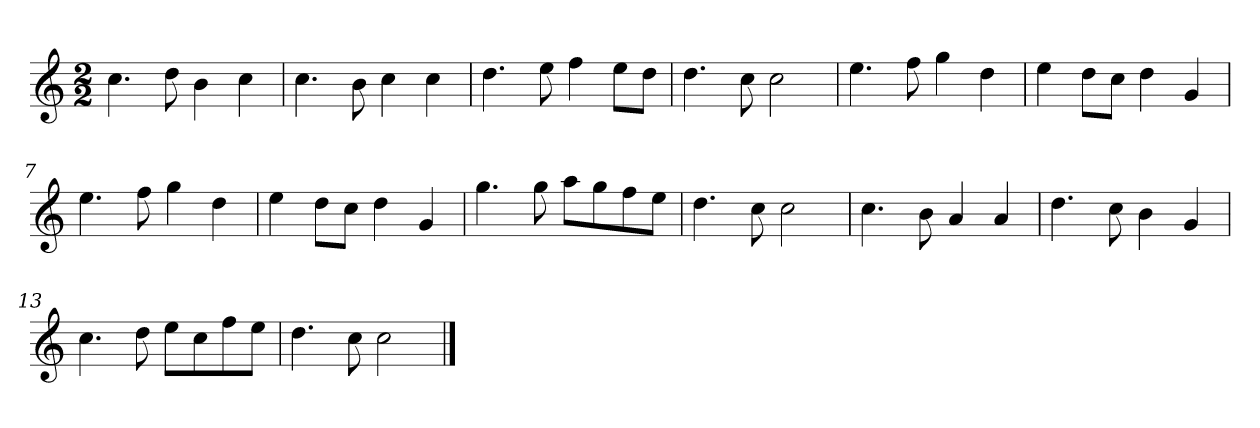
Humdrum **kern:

**kern
*part1
*staff1
*k[]
*M2/2
*MM120
=1
4.cc
8dd
4b
4cc
=2
4.cc
8b
4cc
4cc
=3
4.dd
8ee
4ff
8eeL
8ddJ
=4
4.dd
8cc
2cc
=5
4.ee
8ff
4gg
4dd
=6
4ee
8ddL
8ccJ
4dd
4g
=7
4.ee
8ff
4gg
4dd
=8
4ee
8ddL
8ccJ
4dd
4g
=9
4.gg
8gg
8aaL
8gg
8ff
8eeJ
=10
4.dd
8cc
2cc
=11
4.cc
8b
4a
4a
=12
4.dd
8cc
4b
4g
=13
4.cc
8dd
8eeL
8cc
8ff
8eeJ
=14
4.dd
8cc
2cc
==
*-
